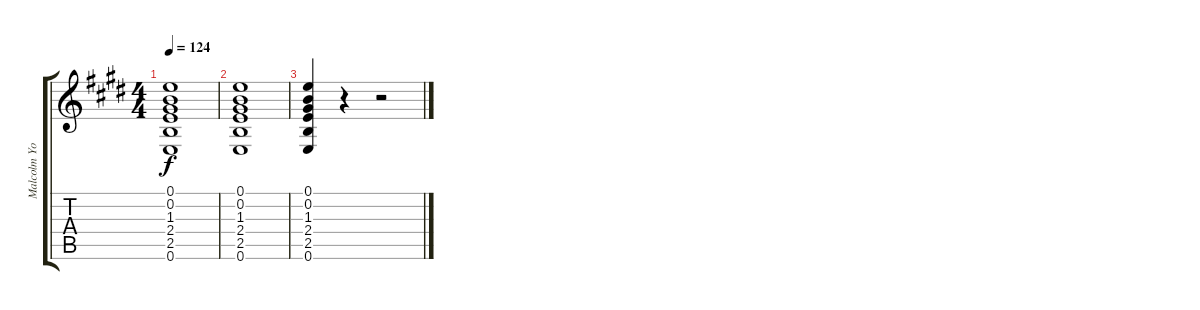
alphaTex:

\track ("Malcolm Young (Rhythm Guitar)" "Malcolm Yo") {instrument overdrivenguitar}
\staff {score tabs}
\tuning (E4 B3 G3 D3 A2 E2) {hide}
\ts (4 4)
\tempo 124
\clef g2
\ks e
(0.1 0.2 1.3 2.4 2.5 0.6).1{dy f} |
(0.1 0.2 1.3 2.4 2.5 0.6).1 |
(0.1 0.2 1.3 2.4 2.5 0.6).4 r.4 r.2
